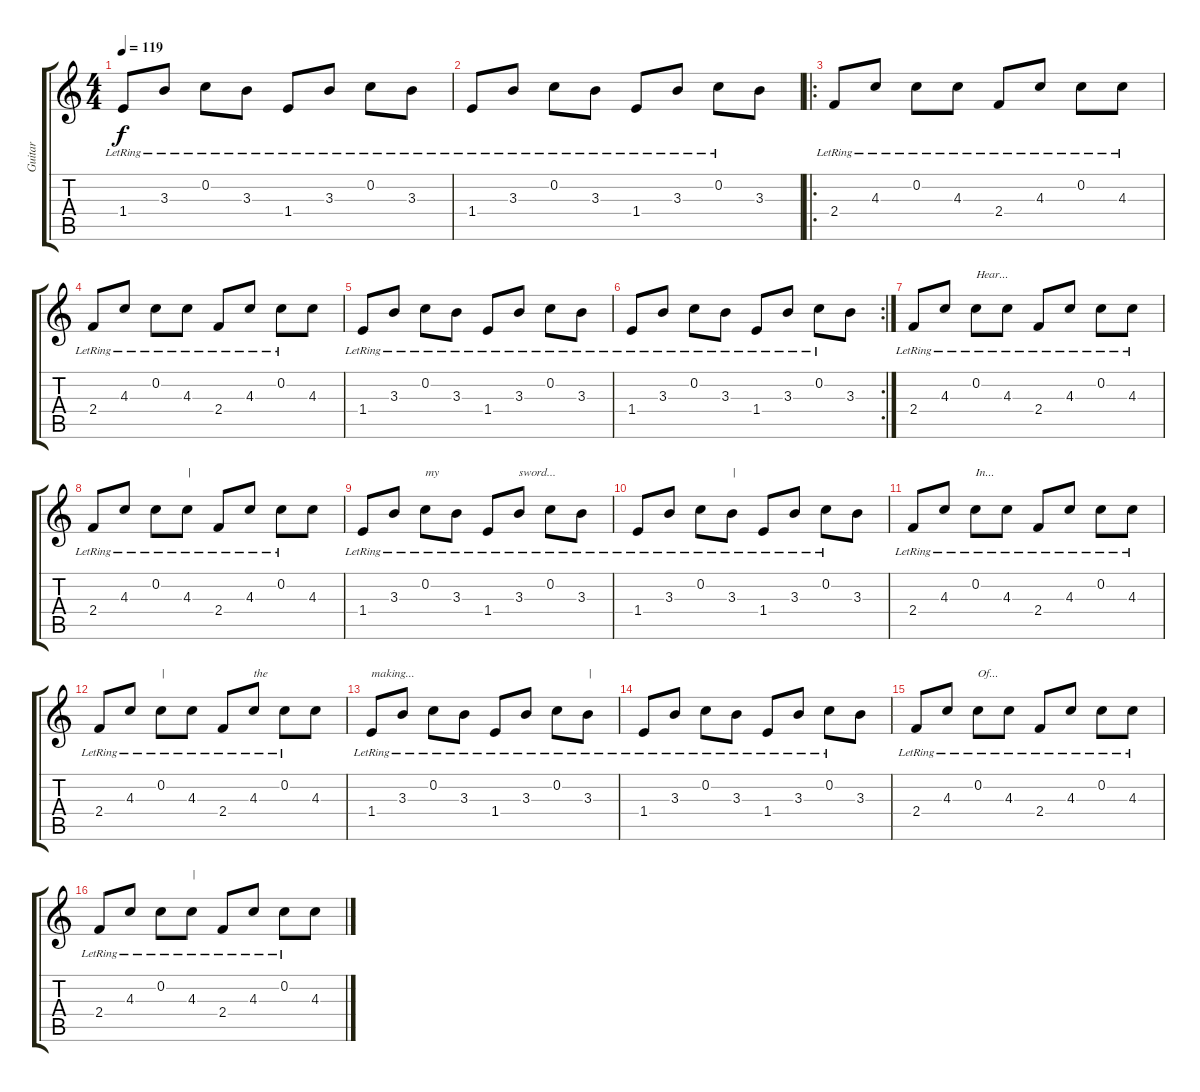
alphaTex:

\track ("Guitar" "Guitar") {instrument distortionguitar}
\staff {score tabs}
\tuning (F4 C4 Ab3 Eb3 Bb2 F2) {hide}
\ts (4 4)
\tempo 119
\clef g2
\ks c
1.4{lr}.8{dy f} 3.3{lr}.8 0.2{lr}.8 3.3{lr}.8 1.4{lr}.8 3.3{lr}.8 0.2{lr}.8 3.3{lr}.8 |
1.4{lr}.8 3.3{lr}.8 0.2{lr}.8 3.3{lr}.8 1.4{lr}.8 3.3{lr}.8 0.2{lr}.8 3.3.8 |
\ro
2.4{lr}.8 4.3{lr}.8 0.2{lr}.8 4.3{lr}.8 2.4{lr}.8 4.3{lr}.8 0.2{lr}.8 4.3{lr}.8 |
2.4{lr}.8 4.3{lr}.8 0.2{lr}.8 4.3{lr}.8 2.4{lr}.8 4.3{lr}.8 0.2{lr}.8 4.3.8 |
1.4{lr}.8 3.3{lr}.8 0.2{lr}.8 3.3{lr}.8 1.4{lr}.8 3.3{lr}.8 0.2{lr}.8 3.3{lr}.8 |
\rc 2
1.4{lr}.8 3.3{lr}.8 0.2{lr}.8 3.3{lr}.8 1.4{lr}.8 3.3{lr}.8 0.2{lr}.8 3.3.8 |
2.4{lr}.8 4.3{lr}.8 0.2{lr}.8{txt "Hear..."} 4.3{lr}.8 2.4{lr}.8 4.3{lr}.8 0.2{lr}.8 4.3{lr}.8 |
2.4{lr}.8 4.3{lr}.8 0.2{lr}.8 4.3{lr}.8{txt "|"} 2.4{lr}.8 4.3{lr}.8 0.2{lr}.8 4.3.8 |
1.4{lr}.8 3.3{lr}.8 0.2{lr}.8{txt "my"} 3.3{lr}.8 1.4{lr}.8 3.3{lr}.8{txt "sword..."} 0.2{lr}.8 3.3{lr}.8 |
1.4{lr}.8 3.3{lr}.8 0.2{lr}.8 3.3{lr}.8{txt "|"} 1.4{lr}.8 3.3{lr}.8 0.2{lr}.8 3.3.8 |
2.4{lr}.8 4.3{lr}.8 0.2{lr}.8{txt "In..."} 4.3{lr}.8 2.4{lr}.8 4.3{lr}.8 0.2{lr}.8 4.3{lr}.8 |
2.4{lr}.8 4.3{lr}.8 0.2{lr}.8{txt "|"} 4.3{lr}.8 2.4{lr}.8 4.3{lr}.8{txt "the"} 0.2{lr}.8 4.3.8 |
1.4{lr}.8{txt "making..."} 3.3{lr}.8 0.2{lr}.8 3.3{lr}.8 1.4{lr}.8 3.3{lr}.8 0.2{lr}.8 3.3{lr}.8{txt "|"} |
1.4{lr}.8 3.3{lr}.8 0.2{lr}.8 3.3{lr}.8 1.4{lr}.8 3.3{lr}.8 0.2{lr}.8 3.3.8 |
2.4{lr}.8 4.3{lr}.8 0.2{lr}.8{txt "Of..."} 4.3{lr}.8 2.4{lr}.8 4.3{lr}.8 0.2{lr}.8 4.3{lr}.8 |
2.4{lr}.8 4.3{lr}.8 0.2{lr}.8 4.3{lr}.8{txt "|"} 2.4{lr}.8 4.3{lr}.8 0.2{lr}.8 4.3.8
